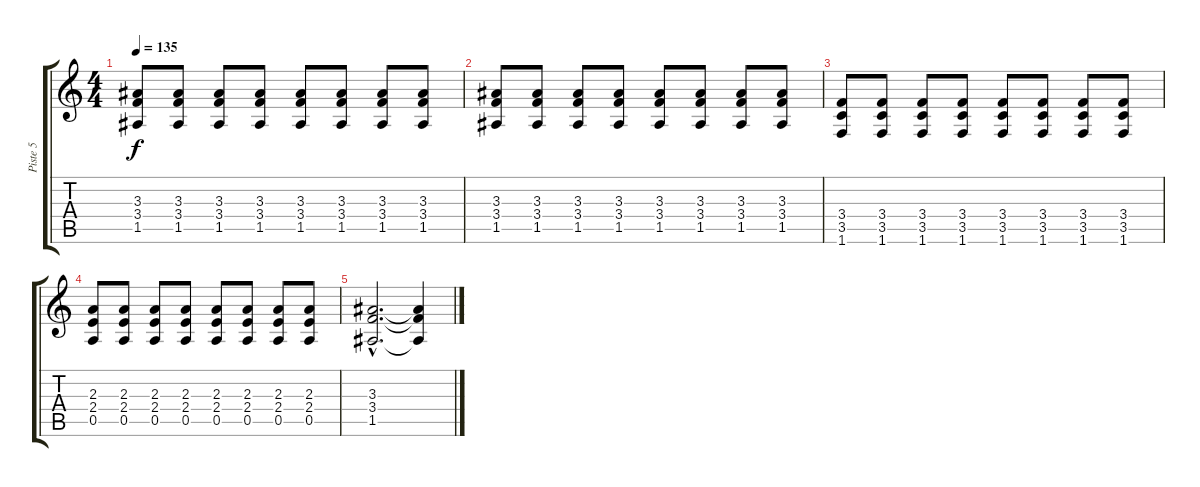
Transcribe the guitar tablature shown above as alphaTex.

\track ("Piste 5" "Piste 5") {instrument overdrivenguitar}
\staff {score tabs}
\tuning (E4 B3 G3 D3 A2 E2) {hide}
\ts (4 4)
\tempo 135
\clef g2
\ks c
(3.3 3.4 1.5).8{dy f} (3.3 3.4 1.5).8 (3.3 3.4 1.5).8 (3.3 3.4 1.5).8 (3.3 3.4 1.5).8 (3.3 3.4 1.5).8 (3.3 3.4 1.5).8 (3.3 3.4 1.5).8 |
(3.3 3.4 1.5).8 (3.3 3.4 1.5).8 (3.3 3.4 1.5).8 (3.3 3.4 1.5).8 (3.3 3.4 1.5).8 (3.3 3.4 1.5).8 (3.3 3.4 1.5).8 (3.3 3.4 1.5).8 |
(3.4 3.5 1.6).8 (3.4 3.5 1.6).8 (3.4 3.5 1.6).8 (3.4 3.5 1.6).8 (3.4 3.5 1.6).8 (3.4 3.5 1.6).8 (3.4 3.5 1.6).8 (3.4 3.5 1.6).8 |
(2.3 2.4 0.5).8 (2.3 2.4 0.5).8 (2.3 2.4 0.5).8 (2.3 2.4 0.5).8 (2.3 2.4 0.5).8 (2.3 2.4 0.5).8 (2.3 2.4 0.5).8 (2.3 2.4 0.5).8 |
(3.3{hac} 3.4{hac} 1.5{hac}).2{d} (3.3{t} 3.4{t} 1.5{t}).4
